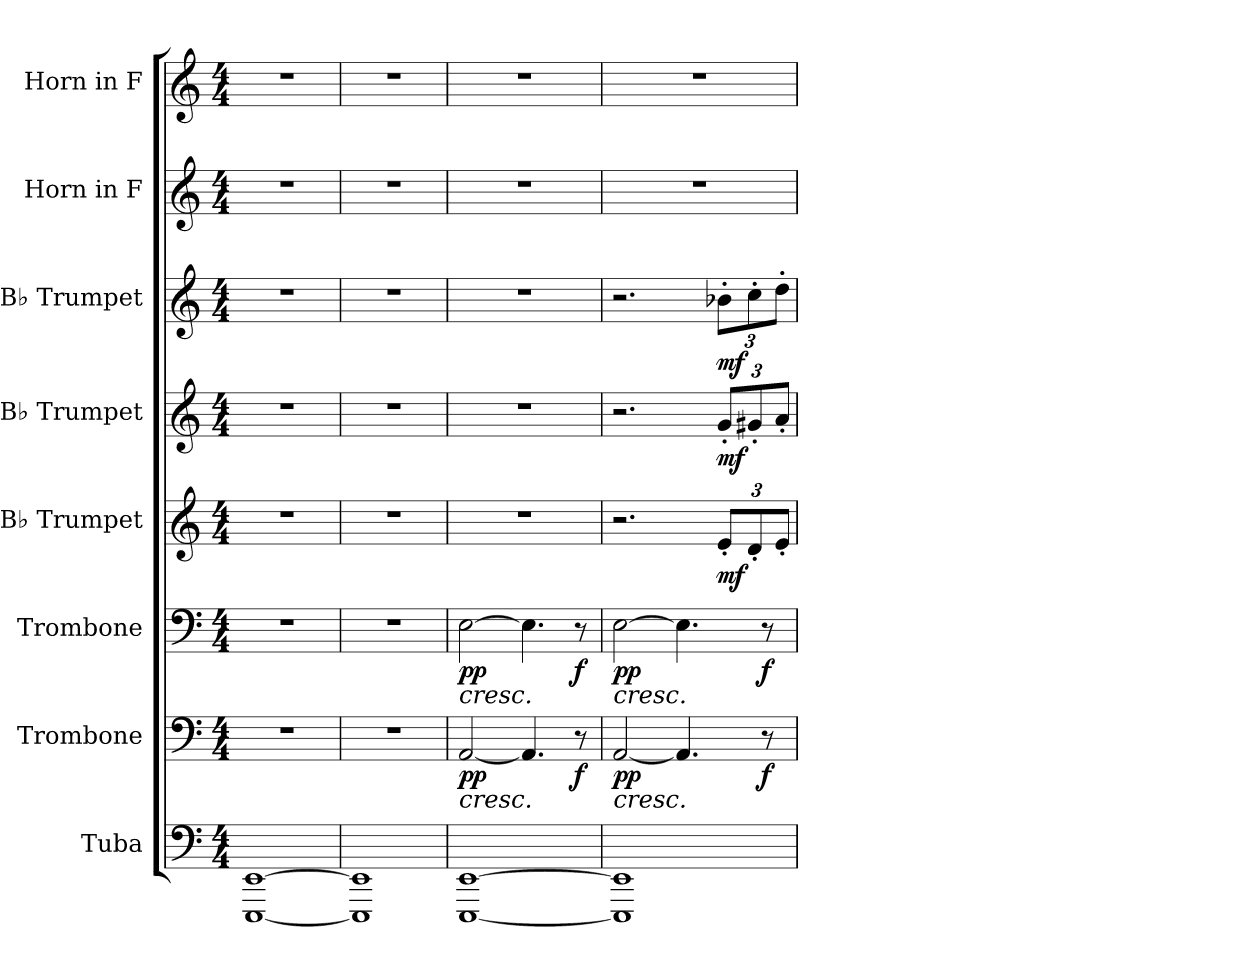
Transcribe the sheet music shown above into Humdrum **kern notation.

**kern	**kern	**dynam	**kern	**dynam	**kern	**dynam	**kern	**dynam	**kern	**dynam	**kern	**kern
*part8	*part7	*part7	*part6	*part6	*part5	*part5	*part4	*part4	*part3	*part3	*part2	*part1
*staff8	*staff7	*staff7	*staff6	*staff6	*staff5	*staff5	*staff4	*staff4	*staff3	*staff3	*staff2	*staff1
*I"Tuba	*I"Trombone	*	*I"Trombone	*	*I"B♭ Trumpet	*	*I"B♭ Trumpet	*	*I"B♭ Trumpet	*	*I"Horn in F	*I"Horn in F
*I'Tba.	*I'Tbn.	*	*I'Tbn.	*	*I'B♭ Tpt.	*	*I'B♭ Tpt.	*	*I'B♭ Tpt.	*	*	*
*clefF4	*clefF4	*	*clefF4	*	*clefG2	*	*clefG2	*	*clefG2	*	*clefG2	*clefG2
*	*	*	*	*	*ITrd1c2	*	*ITrd1c2	*	*ITrd1c2	*	*ITrd4c7	*ITrd4c7
*k[]	*k[]	*	*k[]	*	*k[b-e-]	*	*k[b-e-]	*	*k[b-e-]	*	*k[b-]	*k[b-]
*M4/4	*M4/4	*	*M4/4	*	*M4/4	*	*M4/4	*	*M4/4	*	*M4/4	*M4/4
*MM76	*MM76	*	*MM76	*	*MM76	*	*MM76	*	*MM76	*	*MM76	*MM76
=1	=1	=1	=1	=1	=1	=1	=1	=1	=1	=1	=1	=1
[1EEE [1EE	1r	.	1r	.	1r	.	1r	.	1r	.	1r	1r
=2	=2	=2	=2	=2	=2	=2	=2	=2	=2	=2	=2	=2
1EEE] 1EE]	1r	.	1r	.	1r	.	1r	.	1r	.	1r	1r
=3	=3	=3	=3	=3	=3	=3	=3	=3	=3	=3	=3	=3
!	!	!LO:HP:b	!	!LO:HP:b	!	!	!	!	!	!	!	!
!	!	!LO:DY:n=1:b	!	!LO:DY:n=1:b	!	!	!	!	!	!	!	!
[1EEE [1EE	[2AA/	< pp	[2E\	< pp	1r	.	1r	.	1r	.	1r	1r
.	4.AA/]	.	4.E\]	.	.	.	.	.	.	.	.	.
!	!	!LO:DY:n=2:b	!	!LO:DY:n=2:b	!	!	!	!	!	!	!	!
.	8r	f	8r	f	.	.	.	.	.	.	.	.
.	.	[	.	[	.	.	.	.	.	.	.	.
=4	=4	=4	=4	=4	=4	=4	=4	=4	=4	=4	=4	=4
!	!	!LO:HP:b	!	!LO:HP:b	!	!	!	!	!	!	!	!
!	!	!LO:DY:n=1:b	!	!LO:DY:n=1:b	!	!	!	!	!	!	!	!
1EEE] 1EE]	[2AA/	< pp	[2E\	< pp	2.r	.	2.r	.	2.r	.	1r	1r
.	4.AA/]	.	4.E\]	.	.	.	.	.	.	.	.	.
*	*	*	*	*	*Xbrackettup	*	*Xbrackettup	*	*Xbrackettup	*	*	*
!	!	!	!	!	!	!LO:DY:b	!	!LO:DY:b	!	!LO:DY:b	!	!
.	.	.	.	.	12d'/L	mf	12f'/L	mf	12a-X'\L	mf	.	.
.	.	.	.	.	12c'/	.	12f#X'/	.	12b-'\	.	.	.
!	!	!LO:DY:n=2:b	!	!LO:DY:n=2:b	!	!	!	!	!	!	!	!
.	8r	f	8r	f	.	.	.	.	.	.	.	.
.	.	.	.	.	12d'/J	.	12g'/J	.	12cc'\J	.	.	.
.	.	[	.	[	.	.	.	.	.	.	.	.
=	=	=	=	=	=	=	=	=	=	=	=	=
*-	*-	*-	*-	*-	*-	*-	*-	*-	*-	*-	*-	*-
